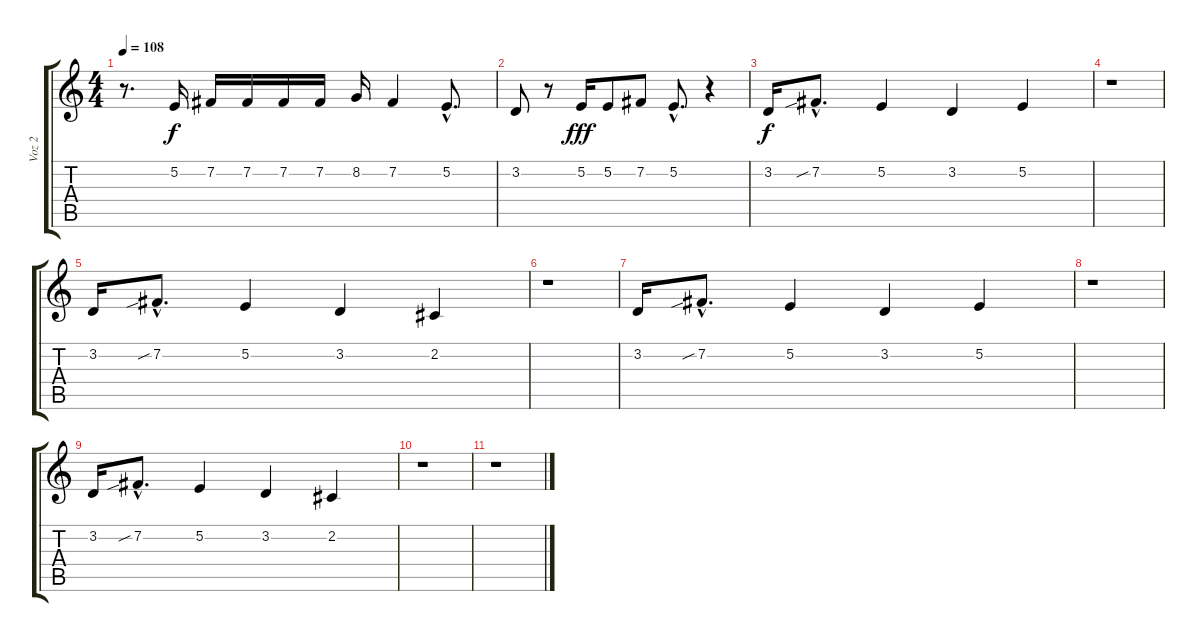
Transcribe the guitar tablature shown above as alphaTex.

\track ("Voz 2" "Voz 2") {instrument choiraahs}
\staff {score tabs}
\tuning (E4 B3 G3 D3 A2 E2) {hide}
\ts (4 4)
\tempo 108
\clef g2
\ks c
r.8{d dy f} 5.2.16 7.2.16 7.2.16 7.2.16 7.2.16 8.2.16 7.2.4 5.2{hac}.8{d} |
3.2.8 r.8 5.2.16{dy fff} 5.2.8 7.2.8 5.2{hac}.8{d} r.4 |
3.2.16{dy f} 7.2{sib hac}.8{d} 5.2.4 3.2.4 5.2.4 |
r.1 |
3.2.16 7.2{sib hac}.8{d} 5.2.4 3.2.4 2.2.4 |
r.1 |
3.2.16 7.2{sib hac}.8{d} 5.2.4 3.2.4 5.2.4 |
r.1 |
3.2.16 7.2{sib hac}.8{d} 5.2.4 3.2.4 2.2.4 |
r.1 |
r.1
